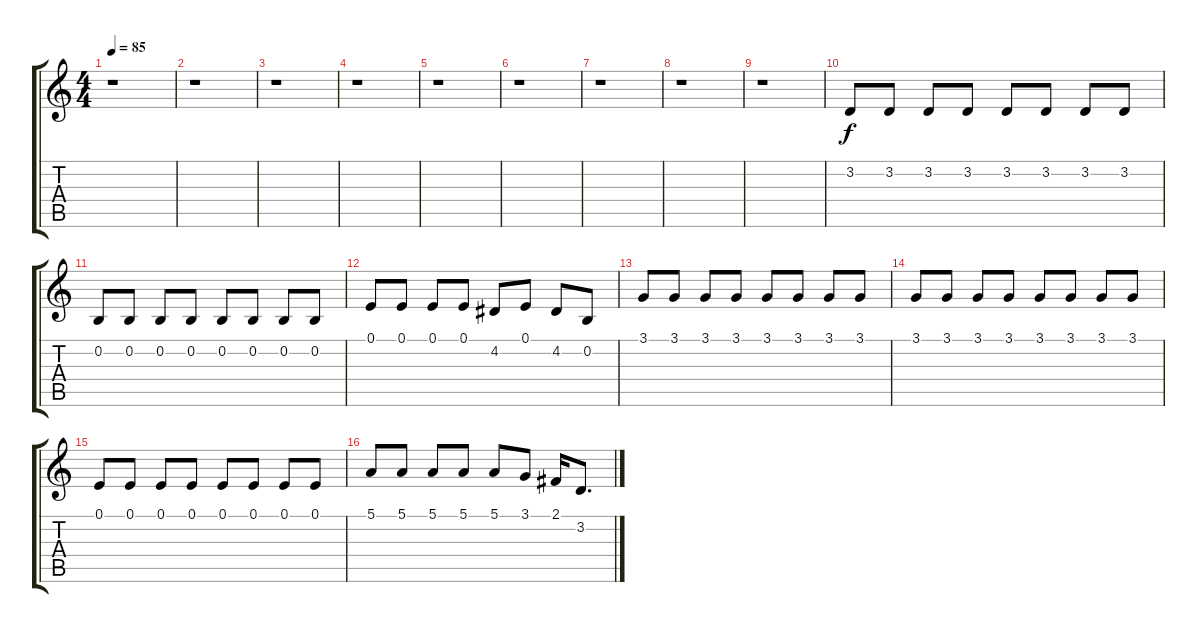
\track "" {instrument lead6voice}
\staff {score tabs}
\tuning (E4 B3 G3 D3 A2 E2) {hide}
\ts (4 4)
\tempo 85
\clef g2
\ks c
r.1{dy f} |
r.1 |
r.1 |
r.1 |
r.1 |
r.1 |
r.1 |
r.1 |
r.1 |
3.2.8 3.2.8 3.2.8 3.2.8 3.2.8 3.2.8 3.2.8 3.2.8 |
0.2.8 0.2.8 0.2.8 0.2.8 0.2.8 0.2.8 0.2.8 0.2.8 |
0.1.8 0.1.8 0.1.8 0.1.8 4.2.8 0.1.8 4.2.8 0.2.8 |
3.1.8 3.1.8 3.1.8 3.1.8 3.1.8 3.1.8 3.1.8 3.1.8 |
3.1.8 3.1.8 3.1.8 3.1.8 3.1.8 3.1.8 3.1.8 3.1.8 |
0.1.8 0.1.8 0.1.8 0.1.8 0.1.8 0.1.8 0.1.8 0.1.8 |
5.1.8 5.1.8 5.1.8 5.1.8 5.1.8 3.1.8 2.1.16 3.2.8{d}
